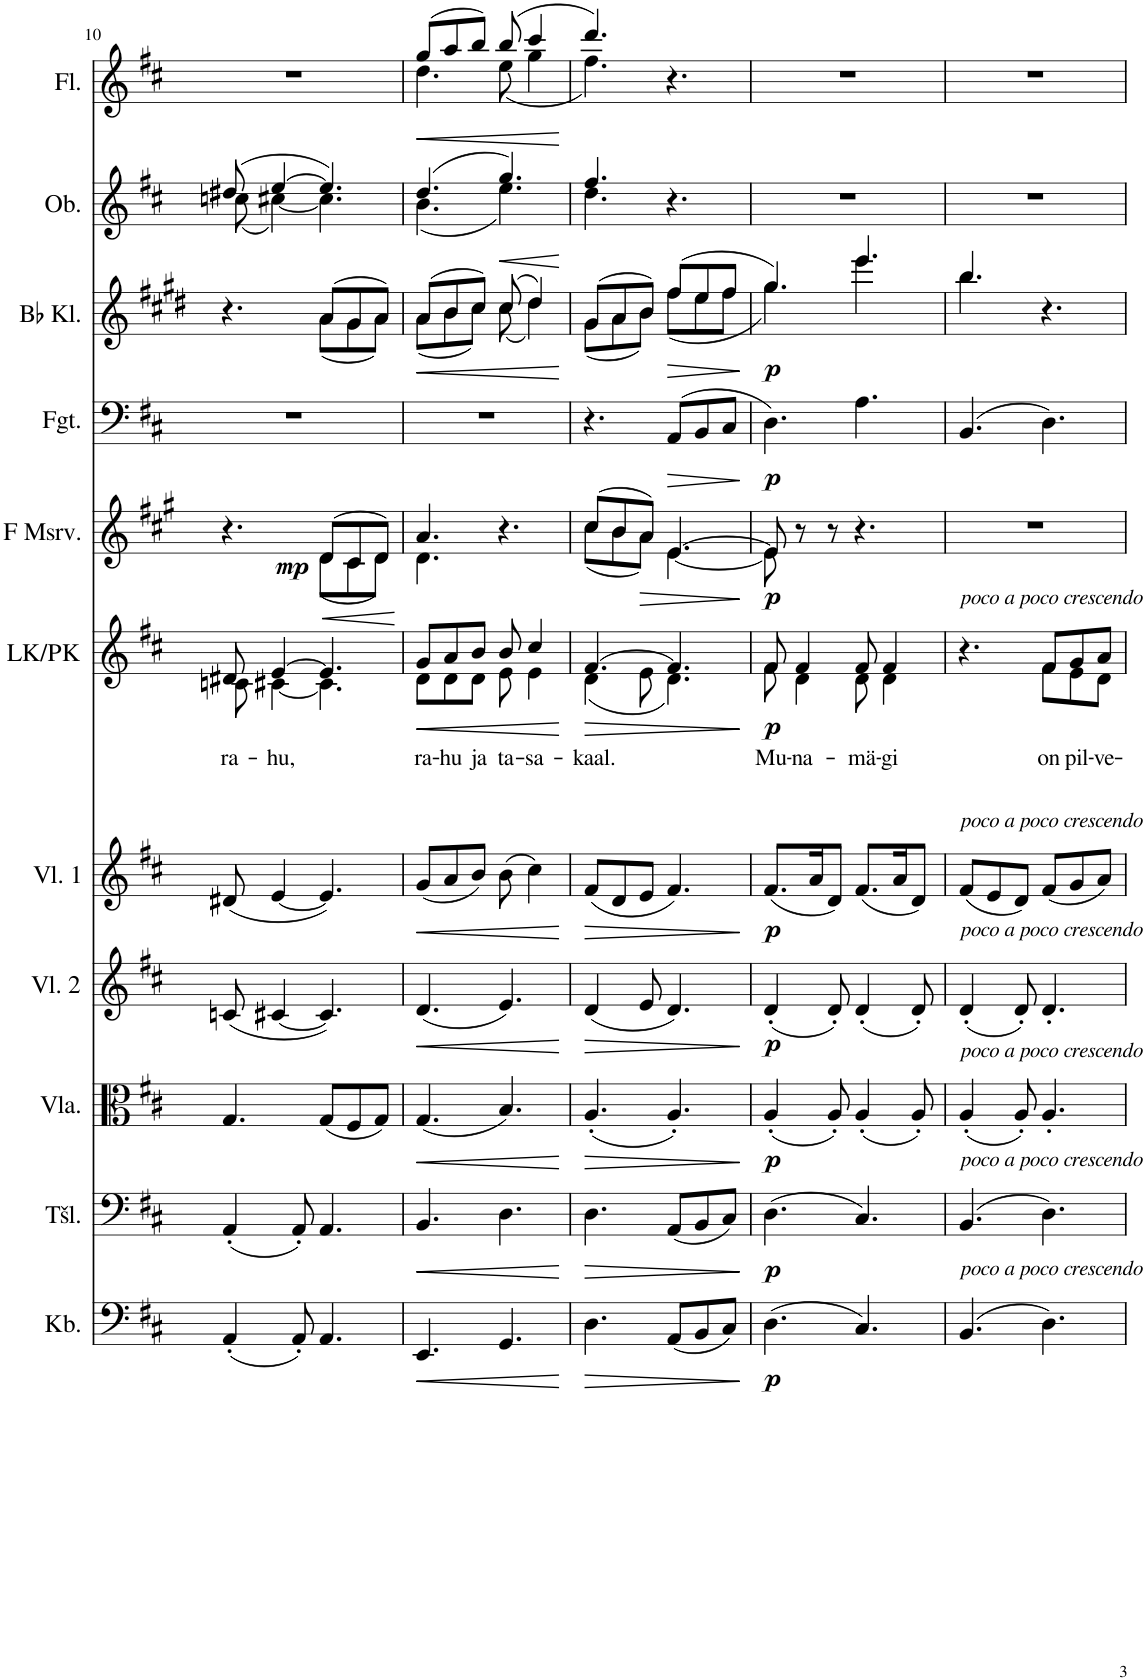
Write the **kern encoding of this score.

**kern	**dynam	**kern	**dynam	**kern	**dynam	**kern	**dynam	**kern	**dynam	**kern	**text	**dynam	**kern	**dynam	**kern	**dynam	**kern	**dynam	**kern	**dynam	**kern	**dynam
*part11	*part11	*part10	*part10	*part9	*part9	*part8	*part8	*part7	*part7	*part6	*part6	*part6	*part5	*part5	*part4	*part4	*part3	*part3	*part2	*part2	*part1	*part1
*staff11	*staff11	*staff10	*staff10	*staff9	*staff9	*staff8	*staff8	*staff7	*staff7	*staff6	*staff6	*staff6	*staff5	*staff5	*staff4	*staff4	*staff3	*staff3	*staff2	*staff2	*staff1	*staff1
*I"Kontrabass	*	*I"Tšello	*	*I"Vioola	*	*I"Viiul 2	*	*I"Viiul 1	*	*I"Laste- ja poistekoor	*	*	*I"Metsasarv F	*	*I"Fagott	*	*I"Bb klarnet	*	*I"Oboe	*	*I"Flööt	*
*I'Kb.	*	*I'Tšl.	*	*I'Vla.	*	*I'Vl. 2	*	*I'Vl. 1	*	*	*	*	*	*	*I'Fgt.	*	*I'Bb Kl.	*	*I'Ob.	*	*I'Fl.	*
!!LO:PB:g=z
*clefF4	*	*clefF4	*	*clefC3	*	*clefG2	*	*clefG2	*	*clefG2	*	*	*clefG2	*	*clefF4	*	*clefG2	*	*clefG2	*	*clefG2	*
*Trd7c12	*	*	*	*	*	*	*	*	*	*	*	*	*Trd4c7	*	*	*	*Trd1c2	*	*	*	*	*
*k[f#c#]	*	*k[f#c#]	*	*k[f#c#]	*	*k[f#c#]	*	*k[f#c#]	*	*k[f#c#]	*	*	*k[f#c#g#]	*	*k[f#c#]	*	*k[f#c#g#d#]	*	*k[f#c#]	*	*k[f#c#]	*
*M6/8	*	*M6/8	*	*M6/8	*	*M6/8	*	*M6/8	*	*M6/8	*	*	*M6/8	*	*M6/8	*	*M6/8	*	*M6/8	*	*M6/8	*
=10	=10	=10	=10	=10	=10	=10	=10	=10	=10	=10	=10	=10	=10	=10	=10	=10	=10	=10	=10	=10	=10	=10
!	!	!	!	!	!	!	!	!	!	!	!LO:LY:b	!	!	!	!	!	!	!	!	!	!	!
*	*	*	*	*	*	*	*	*	*	*^	*	*	*^	*	*	*	*^	*	*^	*	*	*
(4AA'/	.	(4AA'/	.	4.G/	.	(8cn/	.	(8d#X/	.	8d#X/	8cn\	ra-	.	4.r	4.ryy	.	2.r	.	4.r	4.ryy	.	(8dd#X/	(8ccn\	.	2.r	.
!	!	!	!	!	!	!	!	!	!	!	!	!LO:LY:b	!	!	!	!	!	!	!	!	!	!	!	!	!	!
.	.	.	.	.	.	[4c#X/	.	[4e/	.	[4e/	[4c#X\	-hu,	.	.	.	.	.	.	.	.	.	[4ee/	[4cc#X\)	.	.	.
8AA'/)	.	8AA'/)	.	.	.	.	.	.	.	.	.	.	.	.	.	.	.	.	.	.	.	.	.	.	.	.
!	!	!	!	!	!	!	!	!	!	!	!	!	!	!	!	!LO:HP:b	!	!	!	!	!	!	!	!	!	!
!	!	!	!	!	!	!	!	!	!	!	!	!	!	!	!	!LO:DY:n=1:b	!	!	!	!	!	!	!	!	!	!
4.AA/	.	4.AA/	.	(8G/L	.	4.c#/])	.	4.e/])	.	4.e/]	4.c#\]	.	.	(8d/L	(8d\L	< mp	.	.	(8a/L	(8a\L	.	4.ee/])	4.cc#\]	.	.	.
.	.	.	.	8F#/	.	.	.	.	.	.	.	.	.	8c#/	8c#\	.	.	.	8g#/	8g#\	.	.	.	.	.	.
.	.	.	.	8G/J)	.	.	.	.	.	.	.	.	.	8d/J)	8d\J)	.	.	.	8a/J)	8a\J)	.	.	.	.	.	.
*	*	*	*	*	*	*	*	*	*	*v	*v	*	*	*	*	*	*	*	*v	*v	*	*v	*v	*	*	*
*	*	*	*	*	*	*	*	*	*	*	*	*	*v	*v	*	*	*	*	*	*	*	*	*
.	.	.	.	.	.	.	.	.	.	.	.	.	.	[	.	.	.	.	.	.	.	.
=11	=11	=11	=11	=11	=11	=11	=11	=11	=11	=11	=11	=11	=11	=11	=11	=11	=11	=11	=11	=11	=11	=11
!	!LO:HP:b	!	!LO:HP:b	!	!LO:HP:b	!	!LO:HP:b	!	!LO:HP:b	!	!LO:LY:b	!LO:HP:b	!	!	!	!	!	!LO:HP:b	!	!	!	!LO:HP:b
*	*	*	*	*	*	*	*	*	*	*^	*	*	*^	*	*	*	*^	*	*^	*	*^	*
4.EE/	<	4.BB/	<	(4.G/	<	(4.d/	<	(8g/L	<	8g/L	8d\L	ra-	<	4.a/	4.d\	.	2.r	.	(8a/L	(8a\L	<	(4.dd/	(4.b\	.	(8gg/L	4.dd\	<
!	!	!	!	!	!	!	!	!	!	!	!	!LO:LY:b	!	!	!	!	!	!	!	!	!	!	!	!	!	!	!
.	.	.	.	.	.	.	.	8a/	.	8a/	8d\	-hu	.	.	.	.	.	.	8b/	8b\	.	.	.	.	8aa/	.	.
!	!	!	!	!	!	!	!	!	!	!	!	!LO:LY:b	!	!	!	!	!	!	!	!	!	!	!	!	!	!	!
.	.	.	.	.	.	.	.	8b/J)	.	8b/J	8d\J	ja	.	.	.	.	.	.	8cc#/J)	8cc#\J)	.	.	.	.	8bb/J)	.	.
!	!	!	!	!	!	!	!	!	!	!	!	!LO:LY:b	!	!	!	!	!	!	!	!	!	!	!	!LO:HP:b	!	!	!
4.GG/	.	4.D\	.	4.B/)	.	4.e/)	.	(8b\	.	8b/	8e\	ta-	.	4.r	4.ryy	.	.	.	(8cc#/	(8cc#\	.	4.gg/)	4.ee\)	<	(8bb/	(8ee\	.
!	!	!	!	!	!	!	!	!	!	!	!	!LO:LY:b	!	!	!	!	!	!	!	!	!	!	!	!	!	!	!
.	.	.	.	.	.	.	.	4cc#\)	.	4cc#/	4e\	-sa-	.	.	.	.	.	.	4dd#/)	4dd#\)	.	.	.	.	4ccc#/	4gg\	.
*	*	*	*	*	*	*	*	*	*	*v	*v	*	*	*	*	*	*	*	*v	*v	*	*v	*v	*	*v	*v	*
*	*	*	*	*	*	*	*	*	*	*	*	*	*v	*v	*	*	*	*	*	*	*	*	*
.	[	.	[	.	[	.	[	.	[	.	.	[	.	.	.	.	.	[	.	[	.	[
=12	=12	=12	=12	=12	=12	=12	=12	=12	=12	=12	=12	=12	=12	=12	=12	=12	=12	=12	=12	=12	=12	=12
!	!LO:HP:b	!	!LO:HP:b	!	!LO:HP:b	!	!LO:HP:b	!	!LO:HP:b	!	!LO:LY:b	!LO:HP:b	!	!	!	!	!	!	!	!	!	!
*	*	*	*	*	*	*	*	*	*	*^	*	*	*^	*	*	*	*^	*	*^	*	*^	*
4.D\	>	4.D\	>	(4.A'/	>	(4d/	>	(8f#/L	>	[4.f#/	(4d\	-kaal.	>	(8cc#/L	(8cc#\L	.	4.r	.	(8g#/L	(8g#\L	.	4.ff#/	4.dd\	.	4.ddd/)	4.ff#\)	.
.	.	.	.	.	.	.	.	8d/	.	.	.	.	.	8b/	8b\	.	.	.	8a/	8a\	.	.	.	.	.	.	.
!	!	!	!	!	!	!	!	!	!	!	!	!	!	!	!	!LO:HP:b	!	!	!	!	!	!	!	!	!	!	!
.	.	.	.	.	.	8e/	.	8e/J	.	.	8e\	.	.	8a/J)	8a\J)	>	.	.	8b/J)	8b\J)	.	.	.	.	.	.	.
!	!	!	!	!	!	!	!	!	!	!	!	!	!	!	!	!	!	!LO:HP:b	!	!	!LO:HP:b	!	!	!	!	!	!
(8AA/L	.	(8AA/L	.	4.A'/)	.	4.d/)	.	4.f#/)	.	4.f#/]	4.d\)	.	.	[4.e/	[4.e\	.	(8AA/L	>	(8ff#/L	(8ff#\L	>	4.r	4.ryy	.	4.r	4.ryy	.
8BB/	.	8BB/	.	.	.	.	.	.	.	.	.	.	.	.	.	.	8BB/	.	8ee/	8ee\	.	.	.	.	.	.	.
8C#/J)	.	8C#/J)	.	.	.	.	.	.	.	.	.	.	.	.	.	.	8C#/J	.	8ff#/J	8ff#\J	.	.	.	.	.	.	.
*	*	*	*	*	*	*	*	*	*	*v	*v	*	*	*	*	*	*	*	*v	*v	*	*v	*v	*	*v	*v	*
*	*	*	*	*	*	*	*	*	*	*	*	*	*v	*v	*	*	*	*	*	*	*	*	*
.	]	.	]	.	]	.	]	.	]	.	.	]	.	]	.	]	.	]	.	.	.	.
=13	=13	=13	=13	=13	=13	=13	=13	=13	=13	=13	=13	=13	=13	=13	=13	=13	=13	=13	=13	=13	=13	=13
!	!LO:DY:b	!	!LO:DY:b	!	!LO:DY:b	!	!LO:DY:b	!	!LO:DY:b	!	!LO:LY:b	!LO:DY:b	!	!LO:DY:b	!	!LO:DY:b	!	!LO:DY:b	!	!	!	!
*	*	*	*	*	*	*	*	*	*	*^	*	*	*^	*	*	*	*^	*	*	*	*	*
(4.D\	p	(4.D\	p	(4A'/	p	(4d'/	p	(8.f#/L	p	8f#/	8f#\	Mu-	p	8e/]	8e\]	p	4.D\)	p	4.gg#/)	4.gg#\)	p	2.r	.	2.r	.
!	!	!	!	!	!	!	!	!	!	!	!	!LO:LY:b	!	!	!	!	!	!	!	!	!	!	!	!	!
.	.	.	.	.	.	.	.	.	.	4f#/	4d\	-na-	.	8r	8ryy	.	.	.	.	.	.	.	.	.	.
.	.	.	.	.	.	.	.	16a/K	.	.	.	.	.	.	.	.	.	.	.	.	.	.	.	.	.
.	.	.	.	8A'/)	.	8d'/)	.	8d/J)	.	.	.	.	.	8r	8ryy	.	.	.	.	.	.	.	.	.	.
!	!	!	!	!	!	!	!	!	!	!	!	!LO:LY:b	!	!	!	!	!	!	!	!	!	!	!	!	!
4.C#/)	.	4.C#/)	.	(4A'/	.	(4d'/	.	(8.f#/L	.	8f#/	8d\	-mä-	.	4.r	4.ryy	.	4.A\	.	4.eee/	4.eee\	.	.	.	.	.
!	!	!	!	!	!	!	!	!	!	!	!	!LO:LY:b	!	!	!	!	!	!	!	!	!	!	!	!	!
.	.	.	.	.	.	.	.	.	.	4f#/	4d\	-gi	.	.	.	.	.	.	.	.	.	.	.	.	.
.	.	.	.	.	.	.	.	16a/K	.	.	.	.	.	.	.	.	.	.	.	.	.	.	.	.	.
.	.	.	.	8A'/)	.	8d'/)	.	8d/J)	.	.	.	.	.	.	.	.	.	.	.	.	.	.	.	.	.
*	*	*	*	*	*	*	*	*	*	*	*	*	*	*v	*v	*	*	*	*	*	*	*	*	*	*
=14	=14	=14	=14	=14	=14	=14	=14	=14	=14	=14	=14	=14	=14	=14	=14	=14	=14	=14	=14	=14	=14	=14	=14	=14
!	!	!	!	!	!	!	!	!	!	!LO:TX:a:i:t=poco a poco crescendo	!	!	!	!	!	!	!	!	!	!	!	!	!	!
!	!	!	!	!	!	!	!	!LO:TX:a:i:t=poco a poco crescendo	!	!	!	!	!	!	!	!	!	!	!	!	!	!	!	!
!	!	!	!	!	!	!LO:TX:a:i:t=poco a poco crescendo	!	!	!	!	!	!	!	!	!	!	!	!	!	!	!	!	!	!
!	!	!	!	!LO:TX:a:i:t=poco a poco crescendo	!	!	!	!	!	!	!	!	!	!	!	!	!	!	!	!	!	!	!	!
!	!	!LO:TX:a:i:t=poco a poco crescendo	!	!	!	!	!	!	!	!	!	!	!	!	!	!	!	!	!	!	!	!	!	!
!LO:TX:a:i:t=poco a poco crescendo	!	!	!	!	!	!	!	!	!	!	!	!	!	!	!	!	!	!	!	!	!	!	!	!
(4.BB/	.	(4.BB/	.	(4A'/	.	(4d'/	.	(8f#/L	.	4.r	4.ryy	.	.	2.r	.	(4.BB/	.	4.bb/	4.bb\	.	2.r	.	2.r	.
.	.	.	.	.	.	.	.	8e/	.	.	.	.	.	.	.	.	.	.	.	.	.	.	.	.
.	.	.	.	8A'/)	.	8d'/)	.	8d/J)	.	.	.	.	.	.	.	.	.	.	.	.	.	.	.	.
!	!	!	!	!	!	!	!	!	!	!	!	!LO:LY:b	!	!	!	!	!	!	!	!	!	!	!	!
4.D\)	.	4.D\)	.	4.A'/	.	4.d'/	.	(8f#/L	.	8f#/L	8f#\L	on	.	.	.	4.D\)	.	4.r	4.ryy	.	.	.	.	.
!	!	!	!	!	!	!	!	!	!	!	!	!LO:LY:b	!	!	!	!	!	!	!	!	!	!	!	!
.	.	.	.	.	.	.	.	8g/	.	8g/	8e\	pil-	.	.	.	.	.	.	.	.	.	.	.	.
!	!	!	!	!	!	!	!	!	!	!	!	!LO:LY:b	!	!	!	!	!	!	!	!	!	!	!	!
.	.	.	.	.	.	.	.	8a/J)	.	8a/J	8d\J	-ve-	.	.	.	.	.	.	.	.	.	.	.	.
*	*	*	*	*	*	*	*	*	*	*v	*v	*	*	*	*	*	*	*v	*v	*	*	*	*	*
=	=	=	=	=	=	=	=	=	=	=	=	=	=	=	=	=	=	=	=	=	=	=
*-	*-	*-	*-	*-	*-	*-	*-	*-	*-	*-	*-	*-	*-	*-	*-	*-	*-	*-	*-	*-	*-	*-
